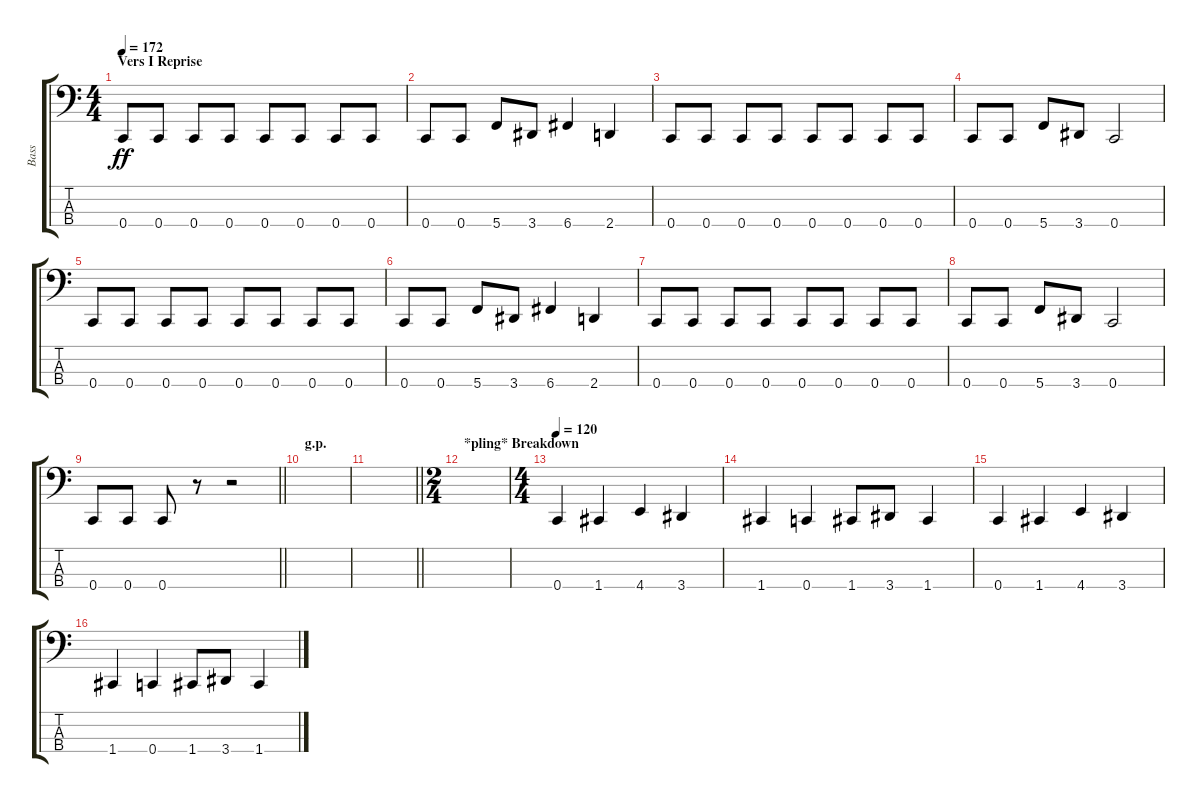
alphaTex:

\track ("Bass" "Bass") {instrument electricbassfinger}
\staff {score tabs}
\tuning (F2 C2 G1 C1) {hide}
\ts (4 4)
\section ("" "Vers I Reprise")
\tempo 172
\clef f4
\ks c
0.4.8{dy ff} 0.4.8 0.4.8 0.4.8 0.4.8 0.4.8 0.4.8 0.4.8 |
0.4.8 0.4.8 5.4.8 3.4.8 6.4.4 2.4.4 |
0.4.8 0.4.8 0.4.8 0.4.8 0.4.8 0.4.8 0.4.8 0.4.8 |
0.4.8 0.4.8 5.4.8 3.4.8 0.4.2 |
0.4.8 0.4.8 0.4.8 0.4.8 0.4.8 0.4.8 0.4.8 0.4.8 |
0.4.8 0.4.8 5.4.8 3.4.8 6.4.4 2.4.4 |
0.4.8 0.4.8 0.4.8 0.4.8 0.4.8 0.4.8 0.4.8 0.4.8 |
0.4.8 0.4.8 5.4.8 3.4.8 0.4.2 |
\barLineRight lightlight
0.4.8 0.4.8 0.4.8 r.8 r.2 |
\section ("" "g.p.")
|
\barLineRight lightlight
|
\ts (2 4)
\section ("" "*pling* Breakdown")
|
\ts (4 4)
\tempo 120
0.4.4 1.4.4 4.4.4 3.4.4 |
1.4.4 0.4.4 1.4.8 3.4.8 1.4.4 |
0.4.4 1.4.4 4.4.4 3.4.4 |
1.4.4 0.4.4 1.4.8 3.4.8 1.4.4
